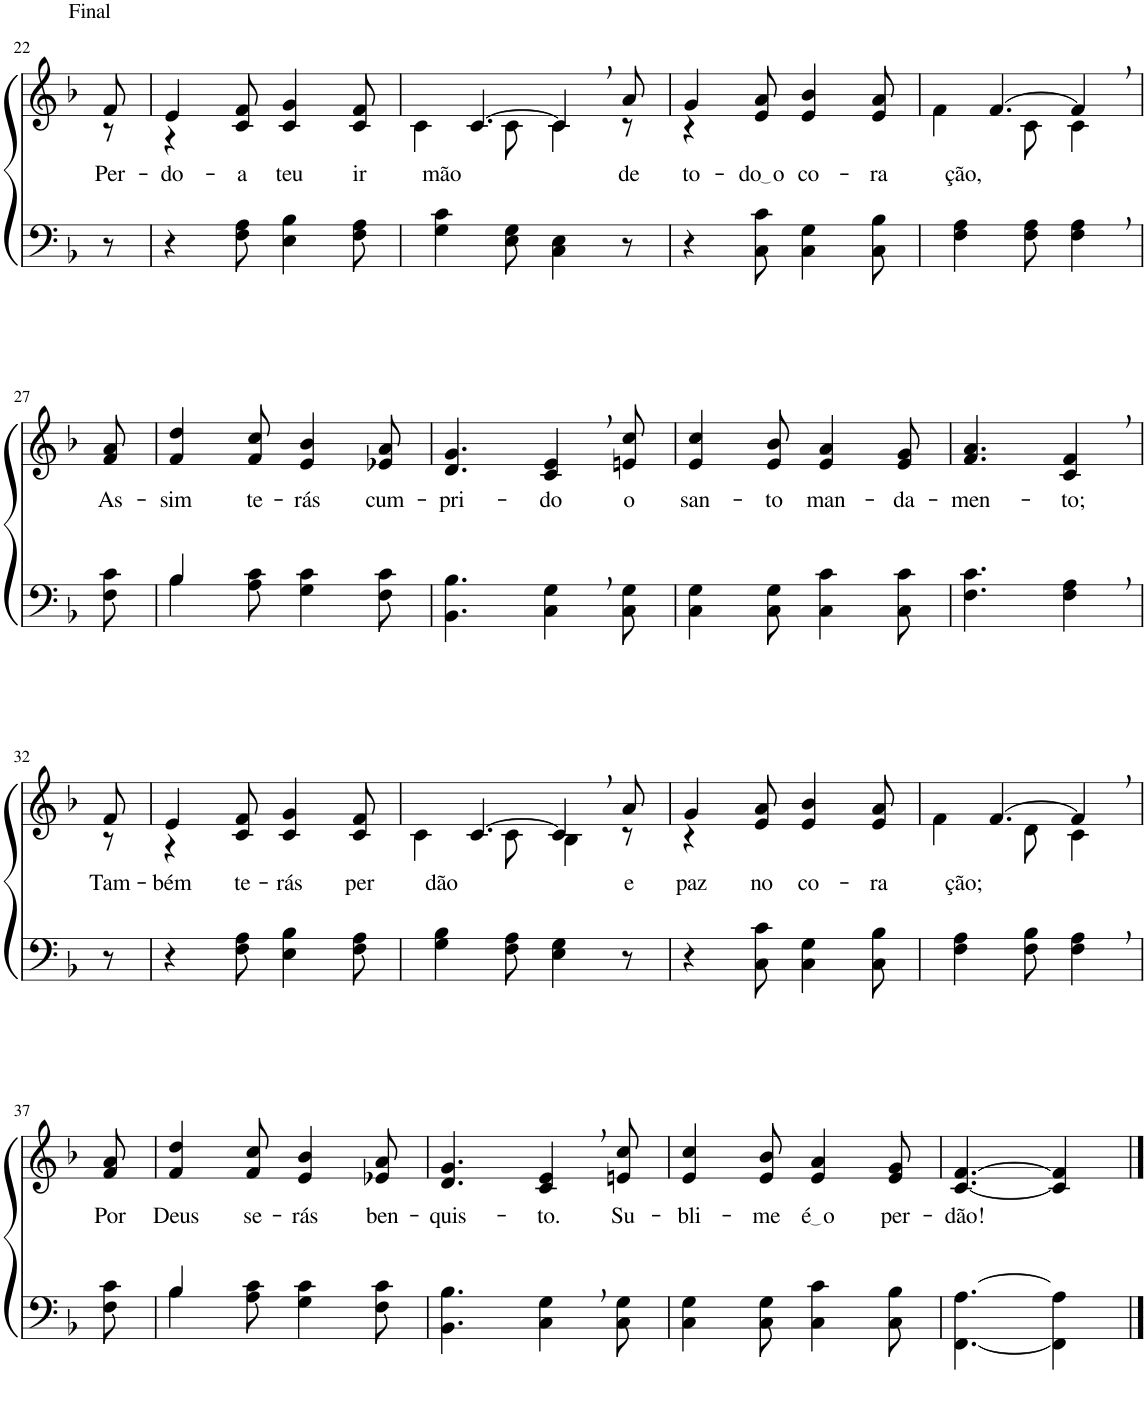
**kern	**kern	**text
*part2	*part1	*part1
*staff2	*staff1	*staff1
*I"Parte III e IV	*I"Parte I e II	*
!!LO:PB:g=z
*clefF4	*clefG2	*
*k[b-]	*k[b-]	*
*M6/8	*M6/8	*
=22	=22	=22
!	!LO:TX:a:t=Final	!
!	!	!LO:LY:b
*	*^	*
8r	8f/	8r	Per-
=23	=23	=23	=23
!	!	!	!LO:LY:b
4r	4e/	4r	-do-
!	!	!	!LO:LY:b
8F\ 8A\	8c/ 8f/	2ryy	-a
!	!	!	!LO:LY:b
4E\ 4B-\	4c/ 4g/	.	teu
!	!	!	!LO:LY:b
8F\ 8A\	8c/ 8f/	.	ir-
=24	=24	=24	=24
!	!	!	!LO:LY:b
4G\ 4c\	[4.c/	4c\	-mão
8E\ 8G\	.	8c\	.
4C\ 4E\	4c,/]	4c\	.
!	!	!	!LO:LY:b
8r	8a/	8r	de
=25	=25	=25	=25
!	!	!	!LO:LY:b
4r	4g/	4r	to-
!	!	!	!LO:LY:b
8C\ 8c\	8e/ 8a/	2ryy	do o
!	!	!	!LO:LY:b
4C\ 4G\	4e/ 4b-/	.	co-
!	!	!	!LO:LY:b
8C\ 8B-\	8e/ 8a/	.	-ra-
=26	=26	=26	=26
!	!	!	!LO:LY:b
4F\ 4A\	[4.f/	4f\	-ção,
8F\ 8A\	.	8c\	.
4F\, 4A\,	4f,/]	4c\	.
!!LO:LB:g=z
=27	=27	=27	=27
!	!	!	!LO:LY:b
*	*v	*v	*
8F\ 8c\	8f/ 8a/	As-
=28	=28	=28
*^	*	*
!	!	!	!LO:LY:b
4B-/	4B-\	4f/ 4dd/	-sim
!	!	!	!LO:LY:b
2ryy	8A\ 8c\	8f/ 8cc/	te-
!	!	!	!LO:LY:b
.	4G\ 4c\	4e/ 4b-/	-rás
!	!	!	!LO:LY:b
.	8F\ 8c\	8e-X/ 8a/	cum-
=29	=29	=29	=29
!	!	!	!LO:LY:b
*v	*v	*	*
4.BB-\ 4.B-\	4.d/ 4.g/	-pri-
!	!	!LO:LY:b
4C\, 4G\,	4c/, 4e/,	-do
!	!	!LO:LY:b
8C\ 8G\	8en/ 8cc/	o
=30	=30	=30
!	!	!LO:LY:b
4C\ 4G\	4e/ 4cc/	san-
!	!	!LO:LY:b
8C\ 8G\	8e/ 8b-/	-to
!	!	!LO:LY:b
4C\ 4c\	4e/ 4a/	man-
!	!	!LO:LY:b
8C\ 8c\	8e/ 8g/	-da-
=31	=31	=31
!	!	!LO:LY:b
4.F\ 4.c\	4.f/ 4.a/	-men-
!	!	!LO:LY:b
4F\, 4A\,	4c/, 4f/,	-to;
!!LO:LB:g=z
=32	=32	=32
!	!	!LO:LY:b
*	*^	*
8r	8f/	8r	Tam-
=33	=33	=33	=33
!	!	!	!LO:LY:b
4r	4e/	4r	-bém
!	!	!	!LO:LY:b
8F\ 8A\	8c/ 8f/	2ryy	te-
!	!	!	!LO:LY:b
4E\ 4B-\	4c/ 4g/	.	-rás
!	!	!	!LO:LY:b
8F\ 8A\	8c/ 8f/	.	per-
=34	=34	=34	=34
!	!	!	!LO:LY:b
4G\ 4B-\	[4.c/	4c\	-dão
8F\ 8A\	.	8c\	.
4E\ 4G\	4c,/]	4B-\	.
!	!	!	!LO:LY:b
8r	8a/	8r	e
=35	=35	=35	=35
!	!	!	!LO:LY:b
4r	4g/	4r	paz
!	!	!	!LO:LY:b
8C\ 8c\	8e/ 8a/	2ryy	no
!	!	!	!LO:LY:b
4C\ 4G\	4e/ 4b-/	.	co-
!	!	!	!LO:LY:b
8C\ 8B-\	8e/ 8a/	.	-ra-
=36	=36	=36	=36
!	!	!	!LO:LY:b
4F\ 4A\	[4.f/	4f\	-ção;
8F\ 8B-\	.	8d\	.
4F\, 4A\,	4f,/]	4c\	.
!!LO:LB:g=z
=37	=37	=37	=37
!	!	!	!LO:LY:b
*	*v	*v	*
8F\ 8c\	8f/ 8a/	Por
=38	=38	=38
*^	*	*
!	!	!	!LO:LY:b
4B-/	4B-\	4f/ 4dd/	Deus
!	!	!	!LO:LY:b
2ryy	8A\ 8c\	8f/ 8cc/	se-
!	!	!	!LO:LY:b
.	4G\ 4c\	4e/ 4b-/	-rás
!	!	!	!LO:LY:b
.	8F\ 8c\	8e-X/ 8a/	ben-
=39	=39	=39	=39
!	!	!	!LO:LY:b
*v	*v	*	*
4.BB-\ 4.B-\	4.d/ 4.g/	-quis-
!	!	!LO:LY:b
4C\, 4G\,	4c/, 4e/,	-to.
!	!	!LO:LY:b
8C\ 8G\	8en/ 8cc/	Su-
=40	=40	=40
!	!	!LO:LY:b
4C\ 4G\	4e/ 4cc/	-bli-
!	!	!LO:LY:b
8C\ 8G\	8e/ 8b-/	-me
!	!	!LO:LY:b
4C\ 4c\	4e/ 4a/	é o
!	!	!LO:LY:b
8C\ 8B-\	8e/ 8g/	per-
=41	=41	=41
!	!	!LO:LY:b
[4.FF\ [4.A\	[4.c/ [4.f/	-dão!
4FF\] 4A\]	4c/] 4f/]	.
==	==	==
*-	*-	*-
